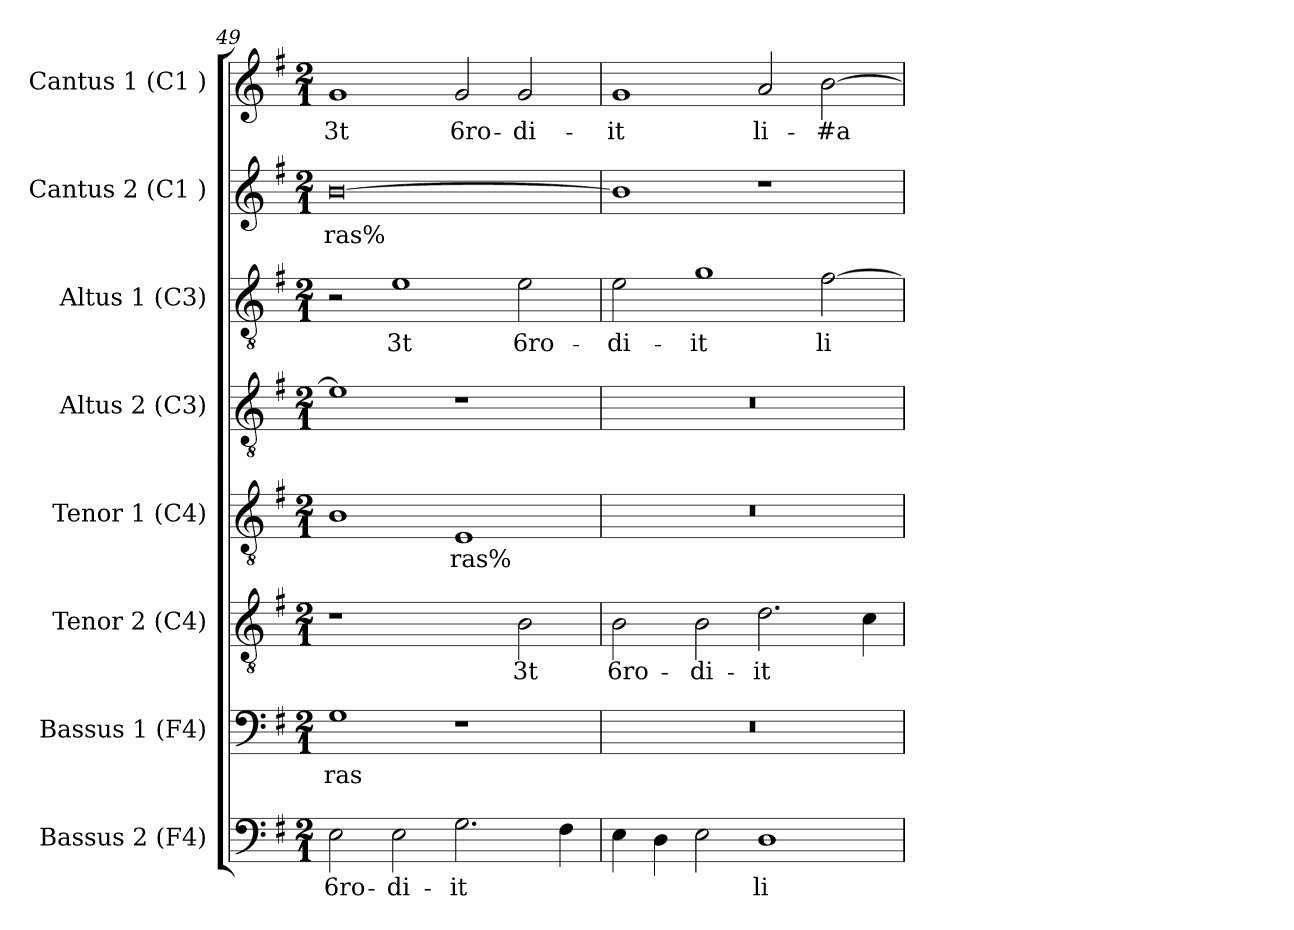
**kern	**text	**kern	**text	**kern	**text	**kern	**text	**kern	**kern	**text	**kern	**text	**kern	**text
*part8	*part8	*part7	*part7	*part6	*part6	*part5	*part5	*part4	*part3	*part3	*part2	*part2	*part1	*part1
*staff8	*staff8	*staff7	*staff7	*staff6	*staff6	*staff5	*staff5	*staff4	*staff3	*staff3	*staff2	*staff2	*staff1	*staff1
*I"Bassus 2 (F4)	*	*I"Bassus 1 (F4)	*	*I"Tenor 2 (C4)	*	*I"Tenor 1 (C4)	*	*I"Altus 2 (C3)	*I"Altus 1 (C3)	*	*I"Cantus 2 (C1 )	*	*I"Cantus 1 (C1 )	*
*I'B2	*	*I'B1	*	*I'T2	*	*I'T1	*	*I'A2	*I'A1	*	*I'C2	*	*I'C1	*
*clefF4	*	*clefF4	*	*clefGv2	*	*clefGv2	*	*clefGv2	*clefGv2	*	*clefG2	*	*clefG2	*
*k[f#]	*	*k[f#]	*	*k[f#]	*	*k[f#]	*	*k[f#]	*k[f#]	*	*k[f#]	*	*k[f#]	*
*G:	*	*G:	*	*G:	*	*G:	*	*G:	*G:	*	*G:	*	*G:	*
*M2/1	*	*M2/1	*	*M2/1	*	*M2/1	*	*M2/1	*M2/1	*	*M2/1	*	*M2/1	*
=49	=49	=49	=49	=49	=49	=49	=49	=49	=49	=49	=49	=49	=49	=49
!	!LO:LY:b:cj	!	!LO:LY:b:cj	!	!	!	!	!	!	!	!	!LO:LY:b:cj	!	!LO:LY:b:cj
2E\	6ro-	1G	-ras	1r	.	1B	.	1e]	2r	.	[>0b	-ras%	1g	3t
!	!LO:LY:b:cj	!	!	!	!	!	!	!	!	!LO:LY:b:cj	!	!	!	!
2E\	-di-	.	.	.	.	.	.	.	1e	3t	.	.	.	.
!	!LO:LY:b:cj	!	!	!	!	!	!LO:LY:b:cj	!	!	!	!	!	!	!LO:LY:b:cj
2.G\	-it	1r	.	2ryy	.	1E	-ras%	1r	.	.	.	.	2g/	6ro-
!	!	!	!	!	!LO:LY:b:cj	!	!	!	!	!LO:LY:b:cj	!	!	!	!LO:LY:b:cj
.	.	.	.	2B\	3t	.	.	.	2e\	6ro-	.	.	2g/	-di-
4F#\	.	.	.	.	.	.	.	.	.	.	.	.	.	.
=50	=50	=50	=50	=50	=50	=50	=50	=50	=50	=50	=50	=50	=50	=50
!	!	!	!	!	!LO:LY:b:cj	!	!	!	!	!LO:LY:b:cj	!	!	!	!LO:LY:b:cj
4E\	.	0r	.	2B\	6ro-	0r	.	0r	2e\	-di-	1b]	.	1g	-it
4D\	.	.	.	.	.	.	.	.	.	.	.	.	.	.
!	!	!	!	!	!LO:LY:b:cj	!	!	!	!	!LO:LY:b:cj	!	!	!	!
2E\	.	.	.	2B\	-di-	.	.	.	1g	-it	.	.	.	.
!	!LO:LY:b:rj	!	!	!	!LO:LY:b:cj	!	!	!	!	!	!	!	!	!LO:LY:b:cj
1D	li-	.	.	2.d\	-it	.	.	.	.	.	1r	.	2a/	li-
!	!	!	!	!	!	!	!	!	!	!LO:LY:b:cj	!	!	!	!LO:LY:b:cj
.	.	.	.	.	.	.	.	.	[<2f#\	li-	.	.	[<2b\	-#a-
.	.	.	.	4c\	.	.	.	.	.	.	.	.	.	.
=	=	=	=	=	=	=	=	=	=	=	=	=	=	=
*-	*-	*-	*-	*-	*-	*-	*-	*-	*-	*-	*-	*-	*-	*-
